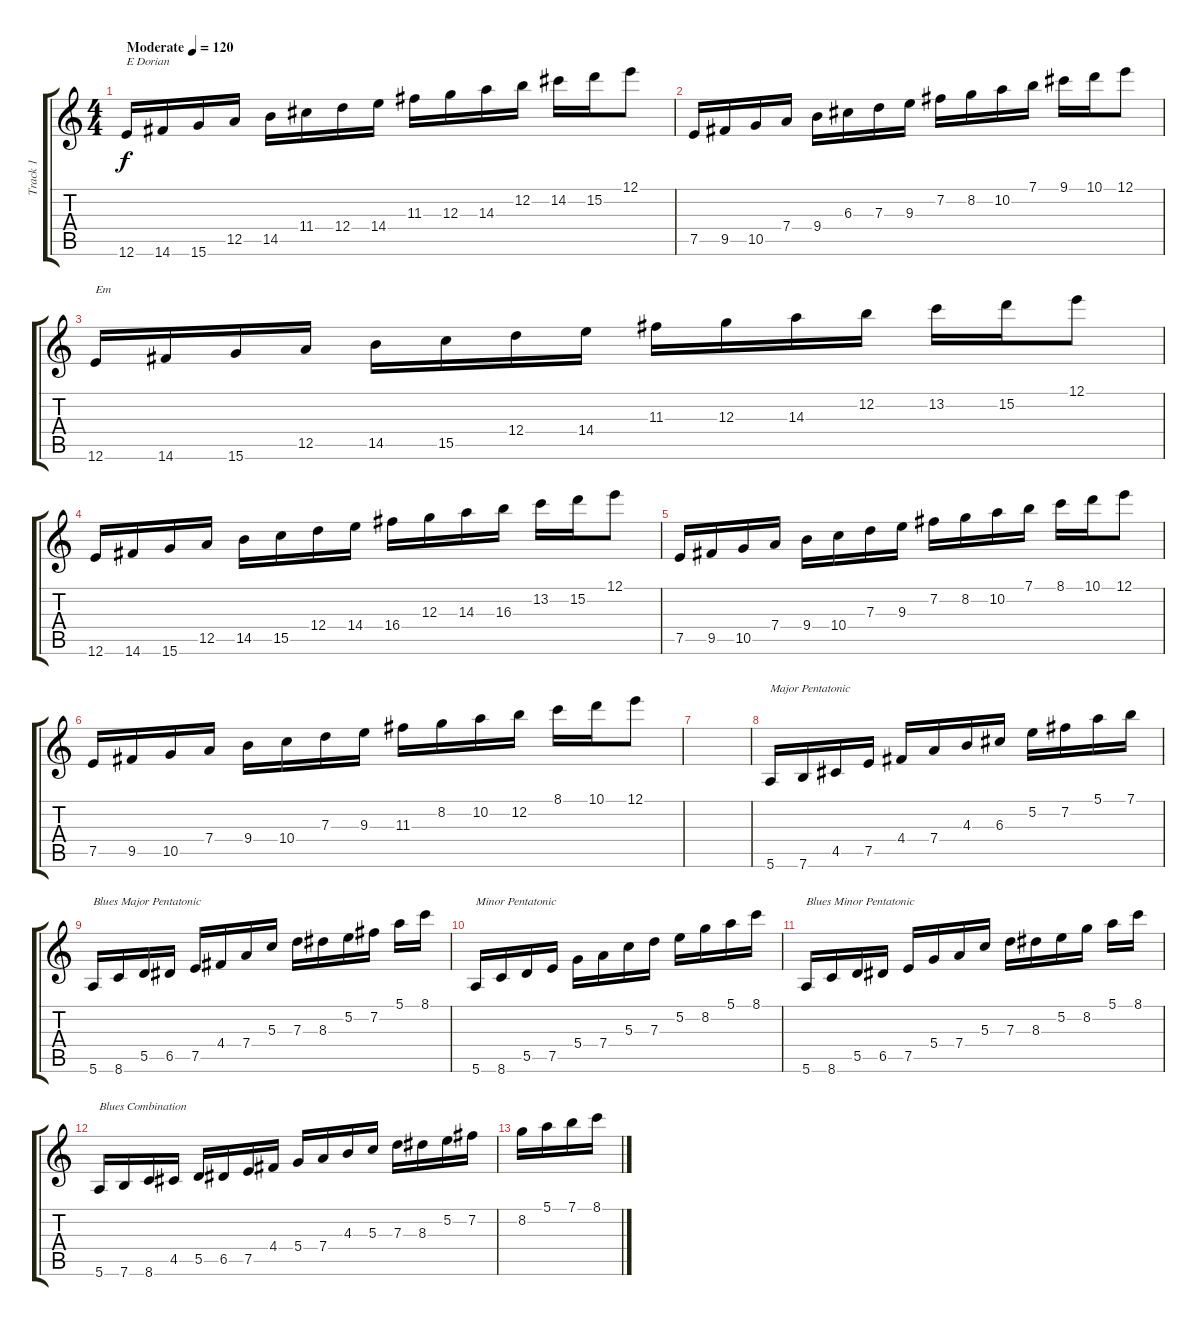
\track ("Track 1" "Track 1") {instrument acousticguitarsteel}
\staff {score tabs}
\tuning (E4 B3 G3 D3 A2 E2) {hide}
\ts (4 4)
\tempo (120 "Moderate")
\clef g2
\ks c
12.6.16{txt "E Dorian" dy f instrument acousticguitarsteel} 14.6.16 15.6.16 12.5.16 14.5.16 11.4.16 12.4.16 14.4.16 11.3.16 12.3.16 14.3.16 12.2.16 14.2.16 15.2.16 12.1.8 |
7.5.16 9.5.16 10.5.16 7.4.16 9.4.16 6.3.16 7.3.16 9.3.16 7.2.16 8.2.16 10.2.16 7.1.16 9.1.16 10.1.16 12.1.8 |
12.6.16{txt "Em"} 14.6.16 15.6.16 12.5.16 14.5.16 15.5.16 12.4.16 14.4.16 11.3.16 12.3.16 14.3.16 12.2.16 13.2.16 15.2.16 12.1.8 |
12.6.16 14.6.16 15.6.16 12.5.16 14.5.16 15.5.16 12.4.16 14.4.16 16.4.16 12.3.16 14.3.16 16.3.16 13.2.16 15.2.16 12.1.8 |
7.5.16 9.5.16 10.5.16 7.4.16 9.4.16 10.4.16 7.3.16 9.3.16 7.2.16 8.2.16 10.2.16 7.1.16 8.1.16 10.1.16 12.1.8 |
7.5.16 9.5.16 10.5.16 7.4.16 9.4.16 10.4.16 7.3.16 9.3.16 11.3.16 8.2.16 10.2.16 12.2.16 8.1.16 10.1.16 12.1.8 |
|
5.6.16{txt "Major Pentatonic"} 7.6.16 4.5.16 7.5.16 4.4.16 7.4.16 4.3.16 6.3.16 5.2.16 7.2.16 5.1.16 7.1.16 |
5.6.16{txt "Blues Major Pentatonic"} 8.6.16 5.5.16 6.5.16 7.5.16 4.4.16 7.4.16 5.3.16 7.3.16 8.3.16 5.2.16 7.2.16 5.1.16 8.1.16 |
5.6.16{txt "Minor Pentatonic"} 8.6.16 5.5.16 7.5.16 5.4.16 7.4.16 5.3.16 7.3.16 5.2.16 8.2.16 5.1.16 8.1.16 |
5.6.16{txt "Blues Minor Pentatonic"} 8.6.16 5.5.16 6.5.16 7.5.16 5.4.16 7.4.16 5.3.16 7.3.16 8.3.16 5.2.16 8.2.16 5.1.16 8.1.16 |
5.6.16{txt "Blues Combination"} 7.6.16 8.6.16 4.5.16 5.5.16 6.5.16 7.5.16 4.4.16 5.4.16 7.4.16 4.3.16 5.3.16 7.3.16 8.3.16 5.2.16 7.2.16 |
8.2.16 5.1.16 7.1.16 8.1.16
